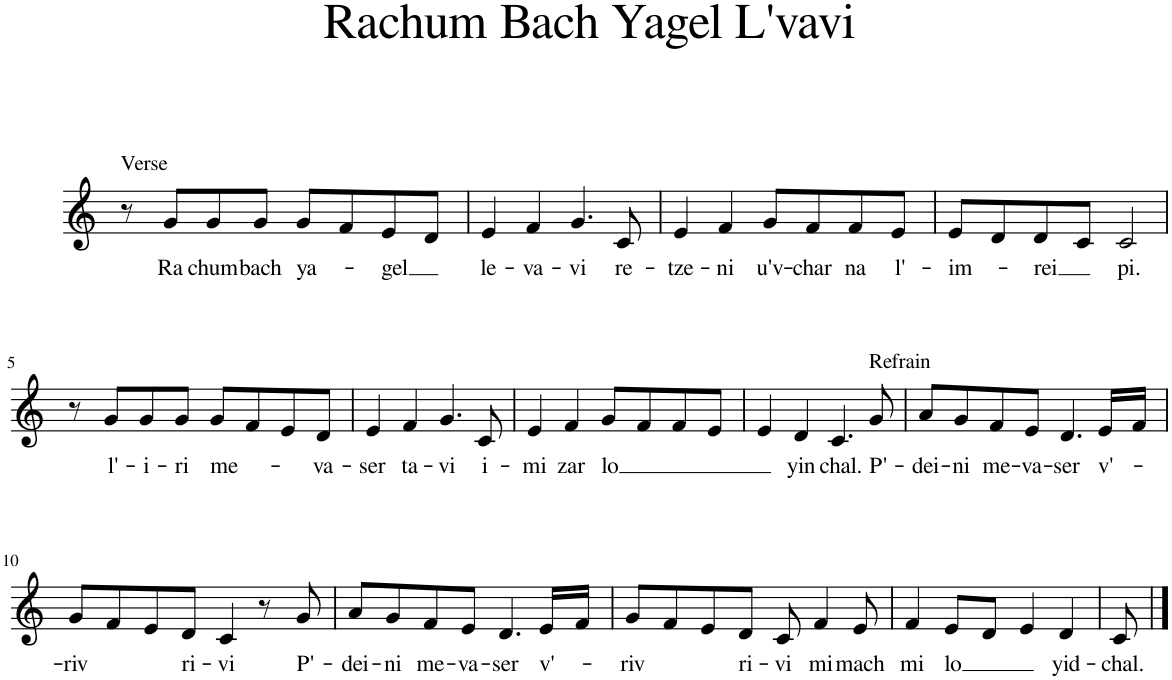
**kern	**text
*part1	*part1
*staff1	*staff1
*I"Bb Trumpet	*
*I'Bb Tpt.	*
*clefG2	*
*Trd1c2	*
*k[]	*
=1	=1
!LO:TX:a:t=Verse	!
8r	.
!	!LO:LY:b
8g/L	Ra-
!	!LO:LY:b
8g/	-chum
!	!LO:LY:b
8g/J	bach
!	!LO:LY:b
8g/L	ya-
8f/	.
!	!LO:LY:b
8e/	-gel
8d/J	.
=2	=2
!	!LO:LY:b
4e/	le-
!	!LO:LY:b
4f/	-va-
!	!LO:LY:b
4.g/	-vi
!	!LO:LY:b
8c/	re-
=3	=3
!	!LO:LY:b
4e/	-tze-
!	!LO:LY:b
4f/	-ni
!	!LO:LY:b
8g/L	u'v-
!	!LO:LY:b
8f/	-char
!	!LO:LY:b
8f/	na
!	!LO:LY:b
8e/J	l'-
=4	=4
!	!LO:LY:b
8e/L	-im-
8d/	.
!	!LO:LY:b
8d/	-rei
8c/J	.
!	!LO:LY:b
2c/	pi.
!!LO:LB:g=z
=5	=5
8r	.
!	!LO:LY:b
8g/L	l'-
!	!LO:LY:b
8g/	-i-
!	!LO:LY:b
8g/J	-ri
!	!LO:LY:b
8g/L	me-
8f/	.
8e/	.
!	!LO:LY:b
8d/J	-va-
=6	=6
!	!LO:LY:b
4e/	-ser
!	!LO:LY:b
4f/	ta-
!	!LO:LY:b
4.g/	-vi
!	!LO:LY:b
8c/	i-
=7	=7
!	!LO:LY:b
4e/	-mi
!	!LO:LY:b
4f/	zar
!	!LO:LY:b
8g/L	lo
8f/	.
8f/	.
8e/J	.
=8	=8
4e/	.
!	!LO:LY:b
4d/	yin-
!	!LO:LY:b
4.c/	-chal.
!LO:TX:a:t=Refrain	!
!	!LO:LY:b
8g/	P'-
=9	=9
!	!LO:LY:b
8a/L	-dei-
!	!LO:LY:b
8g/	-ni
!	!LO:LY:b
8f/	me-
!	!LO:LY:b
8e/J	-va-
!	!LO:LY:b
4.d/	-ser
!	!LO:LY:b
16e/LL	v'-
16f/JJ	.
!!LO:LB:g=z
=10	=10
!	!LO:LY:b
8g/L	-riv
8f/	.
8e/	.
!	!LO:LY:b
8d/J	ri-
!	!LO:LY:b
4c/	-vi
8r	.
!	!LO:LY:b
8g/	P'-
=11	=11
!	!LO:LY:b
8a/L	-dei-
!	!LO:LY:b
8g/	-ni
!	!LO:LY:b
8f/	me-
!	!LO:LY:b
8e/J	-va-
!	!LO:LY:b
4.d/	-ser
!	!LO:LY:b
16e/LL	v'-
16f/JJ	.
=12	=12
!	!LO:LY:b
8g/L	-riv
8f/	.
8e/	.
!	!LO:LY:b
8d/J	ri-
!	!LO:LY:b
8c/	-vi
!	!LO:LY:b
4f/	mi-
!	!LO:LY:b
8e/	-mach
=13	=13
!	!LO:LY:b
4f/	mi
!	!LO:LY:b
8e/L	lo
8d/J	.
4e/	.
!	!LO:LY:b
4d/	yid-
=14	=14
!	!LO:LY:b
8c/	-chal.
==	==
*-	*-
